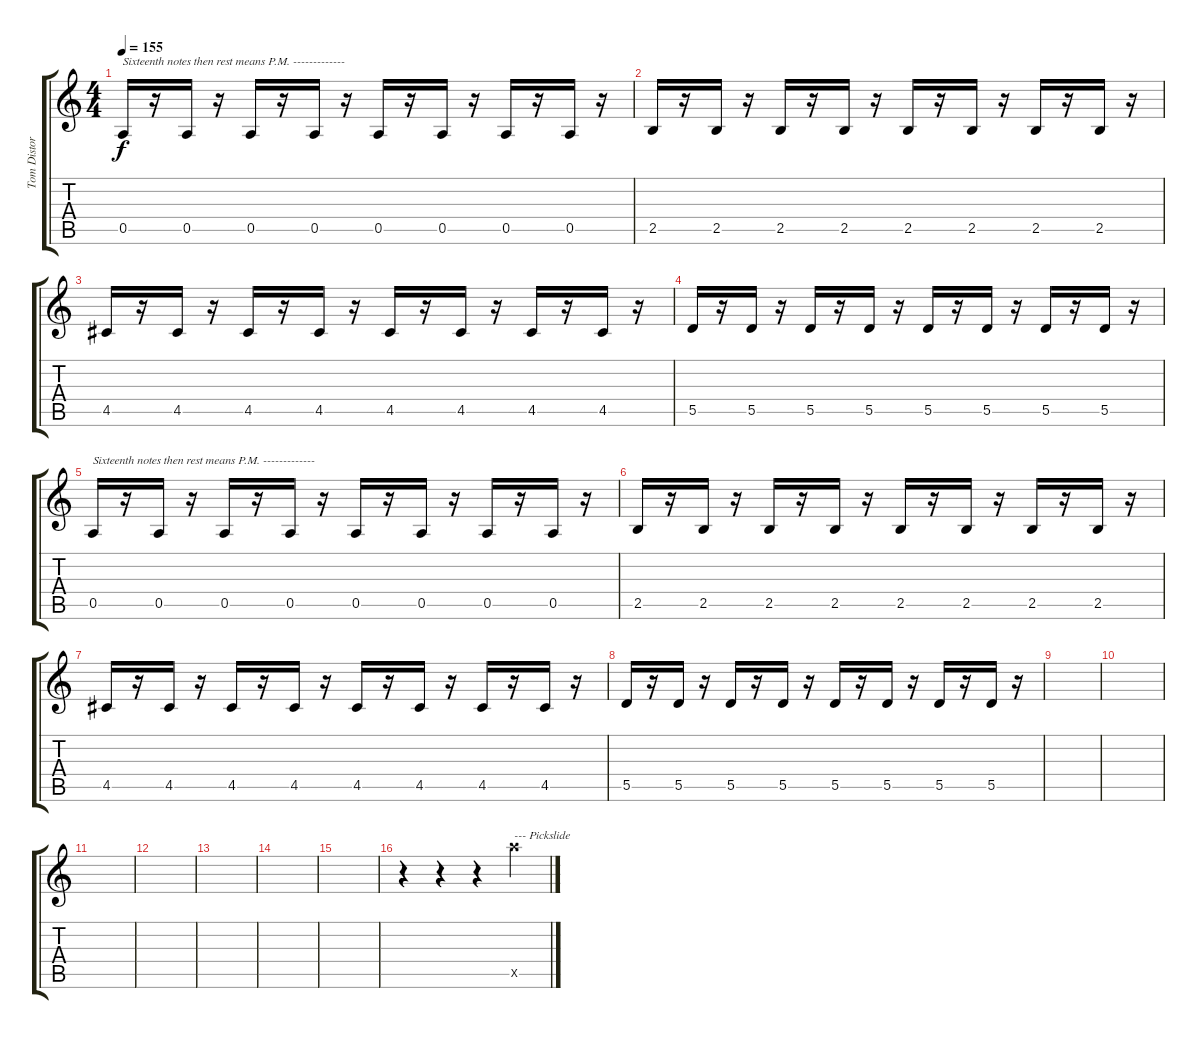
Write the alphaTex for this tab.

\track ("Tom Distortion" "Tom Distor") {instrument distortionguitar}
\staff {score tabs}
\tuning (E4 B3 G3 D3 A2 E2) {hide}
\ts (4 4)
\tempo 155
\clef g2
\ks c
0.5.16{txt "Sixteenth notes then rest means P.M. -------------" dy f} r.16 0.5.16 r.16 0.5.16 r.16 0.5.16 r.16 0.5.16 r.16 0.5.16 r.16 0.5.16 r.16 0.5.16 r.16 |
2.5.16 r.16 2.5.16 r.16 2.5.16 r.16 2.5.16 r.16 2.5.16 r.16 2.5.16 r.16 2.5.16 r.16 2.5.16 r.16 |
4.5.16 r.16 4.5.16 r.16 4.5.16 r.16 4.5.16 r.16 4.5.16 r.16 4.5.16 r.16 4.5.16 r.16 4.5.16 r.16 |
5.5.16 r.16 5.5.16 r.16 5.5.16 r.16 5.5.16 r.16 5.5.16 r.16 5.5.16 r.16 5.5.16 r.16 5.5.16 r.16 |
0.5.16{txt "Sixteenth notes then rest means P.M. -------------"} r.16 0.5.16 r.16 0.5.16 r.16 0.5.16 r.16 0.5.16 r.16 0.5.16 r.16 0.5.16 r.16 0.5.16 r.16 |
2.5.16 r.16 2.5.16 r.16 2.5.16 r.16 2.5.16 r.16 2.5.16 r.16 2.5.16 r.16 2.5.16 r.16 2.5.16 r.16 |
4.5.16 r.16 4.5.16 r.16 4.5.16 r.16 4.5.16 r.16 4.5.16 r.16 4.5.16 r.16 4.5.16 r.16 4.5.16 r.16 |
5.5.16 r.16 5.5.16 r.16 5.5.16 r.16 5.5.16 r.16 5.5.16 r.16 5.5.16 r.16 5.5.16 r.16 5.5.16 r.16 |
|
|
|
|
|
|
|
r.4 r.4 r.4 24.5{x}.4{txt "--- Pickslide"}
